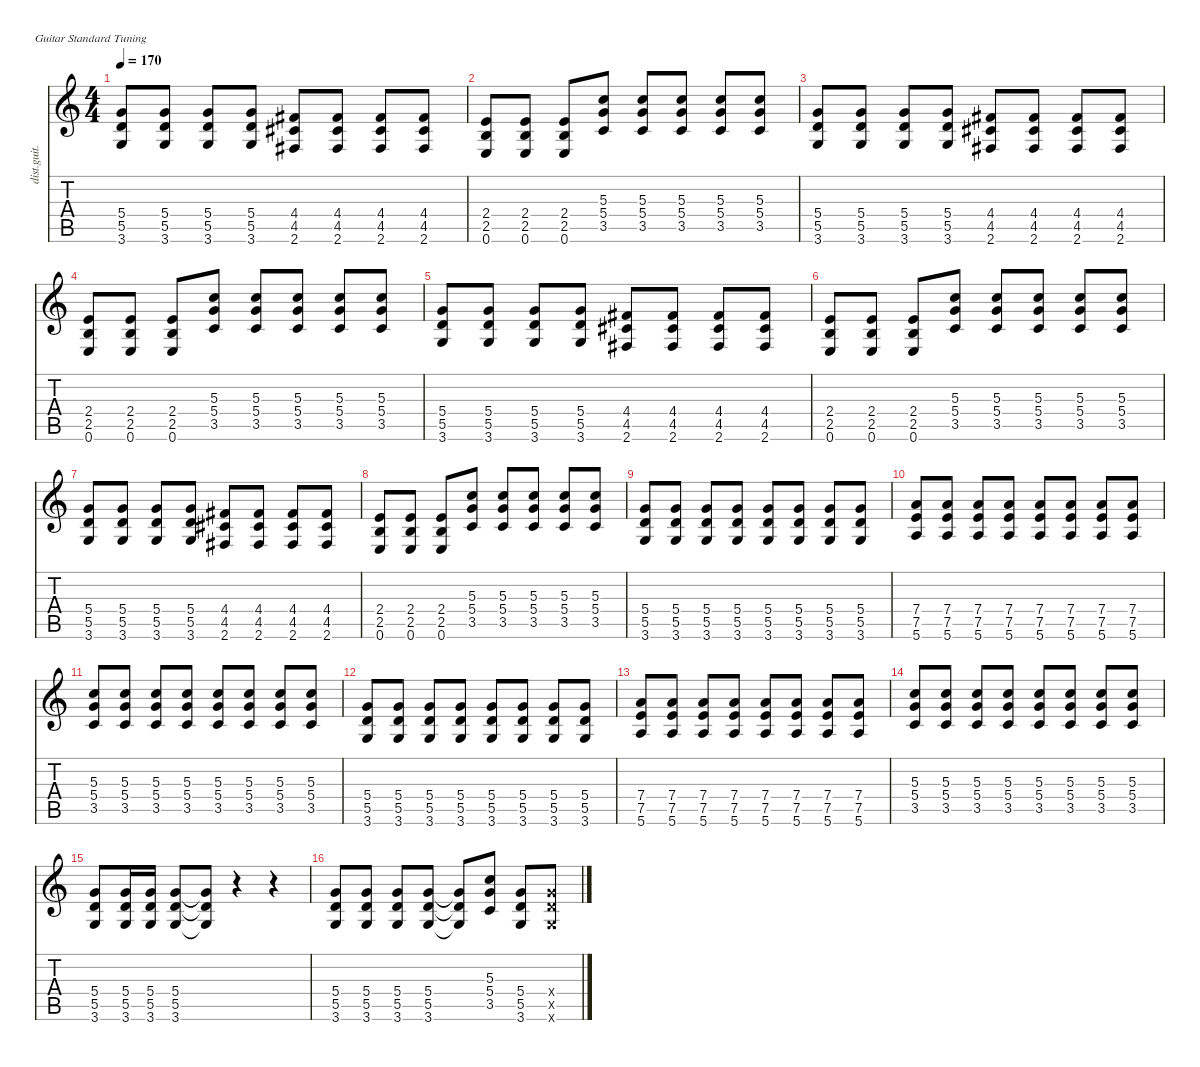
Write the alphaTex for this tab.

\defaultSystemsLayout 4
\hideDynamics
\bracketExtendMode nobrackets
\otherSystemsTrackNameOrientation horizontal
\track ("Piste 1" "dist.guit.") {instrument distortionguitar}
\staff {score tabs}
\tuning (E4 B3 G3 D3 A2 E2)
\ts (4 4)
\tempo 170
\clef g2
\ks c
(5.4 5.5 3.6).8{dy f instrument electricguitarmuted instrument distortionguitar instrument electricguitarmuted instrument distortionguitar beam Up} (5.4 5.5 3.6).8{beam Up} (5.4 5.5 3.6).8{beam Up} (5.4 5.5 3.6).8{beam Up} (4.4{acc #} 4.5{acc #} 2.6{acc #}).8{beam Up} (4.4{acc #} 4.5{acc #} 2.6{acc #}).8{beam Up} (4.4{acc #} 4.5{acc #} 2.6{acc #}).8{beam Up} (4.4{acc #} 4.5{acc #} 2.6{acc #}).8{beam Up} |
(2.4 2.5 0.6).8{instrument electricguitarmuted instrument distortionguitar instrument electricguitarmuted instrument distortionguitar beam Up} (2.4 2.5 0.6).8{beam Up} (2.4 2.5 0.6).8{beam Up} (5.3 5.4 3.5).8{beam Up} (5.3 5.4 3.5).8{beam Up} (5.3 5.4 3.5).8{beam Up} (5.3 5.4 3.5).8{beam Up} (5.3 5.4 3.5).8{beam Up} |
(5.4 5.5 3.6).8{instrument electricguitarmuted instrument distortionguitar instrument electricguitarmuted instrument distortionguitar beam Up} (5.4 5.5 3.6).8{beam Up} (5.4 5.5 3.6).8{beam Up} (5.4 5.5 3.6).8{beam Up} (4.4{acc #} 4.5{acc #} 2.6{acc #}).8{beam Up} (4.4{acc #} 4.5{acc #} 2.6{acc #}).8{beam Up} (4.4{acc #} 4.5{acc #} 2.6{acc #}).8{beam Up} (4.4{acc #} 4.5{acc #} 2.6{acc #}).8{beam Up} |
(2.4 2.5 0.6).8{instrument electricguitarmuted instrument distortionguitar instrument electricguitarmuted instrument distortionguitar beam Up} (2.4 2.5 0.6).8{beam Up} (2.4 2.5 0.6).8{beam Up} (5.3 5.4 3.5).8{beam Up} (5.3 5.4 3.5).8{beam Up} (5.3 5.4 3.5).8{beam Up} (5.3 5.4 3.5).8{beam Up} (5.3 5.4 3.5).8{beam Up} |
(5.4 5.5 3.6).8{instrument electricguitarmuted instrument distortionguitar instrument electricguitarmuted instrument distortionguitar beam Up} (5.4 5.5 3.6).8{beam Up} (5.4 5.5 3.6).8{beam Up} (5.4 5.5 3.6).8{beam Up} (4.4{acc #} 4.5{acc #} 2.6{acc #}).8{beam Up} (4.4{acc #} 4.5{acc #} 2.6{acc #}).8{beam Up} (4.4{acc #} 4.5{acc #} 2.6{acc #}).8{beam Up} (4.4{acc #} 4.5{acc #} 2.6{acc #}).8{beam Up} |
(2.4 2.5 0.6).8{instrument electricguitarmuted instrument distortionguitar instrument electricguitarmuted instrument distortionguitar beam Up} (2.4 2.5 0.6).8{beam Up} (2.4 2.5 0.6).8{beam Up} (5.3 5.4 3.5).8{beam Up} (5.3 5.4 3.5).8{beam Up} (5.3 5.4 3.5).8{beam Up} (5.3 5.4 3.5).8{beam Up} (5.3 5.4 3.5).8{beam Up} |
(5.4 5.5 3.6).8{instrument electricguitarmuted instrument distortionguitar instrument electricguitarmuted instrument distortionguitar beam Up} (5.4 5.5 3.6).8{beam Up} (5.4 5.5 3.6).8{beam Up} (5.4 5.5 3.6).8{beam Up} (4.4{acc #} 4.5{acc #} 2.6{acc #}).8{beam Up} (4.4{acc #} 4.5{acc #} 2.6{acc #}).8{beam Up} (4.4{acc #} 4.5{acc #} 2.6{acc #}).8{beam Up} (4.4{acc #} 4.5{acc #} 2.6{acc #}).8{beam Up} |
(2.4 2.5 0.6).8{instrument electricguitarmuted instrument distortionguitar instrument electricguitarmuted instrument distortionguitar beam Up} (2.4 2.5 0.6).8{beam Up} (2.4 2.5 0.6).8{beam Up} (5.3 5.4 3.5).8{beam Up} (5.3 5.4 3.5).8{beam Up} (5.3 5.4 3.5).8{beam Up} (5.3 5.4 3.5).8{beam Up} (5.3 5.4 3.5).8{beam Up} |
(5.4 5.5 3.6).8{instrument electricguitarmuted beam Up} (5.4 5.5 3.6).8{beam Up} (5.4 5.5 3.6).8{beam Up} (5.4 5.5 3.6).8{beam Up} (5.4 5.5 3.6).8{beam Up} (5.4 5.5 3.6).8{beam Up} (5.4 5.5 3.6).8{beam Up} (5.4 5.5 3.6).8{beam Up} |
(7.4 7.5 5.6).8{beam Up} (7.4 7.5 5.6).8{beam Up} (7.4 7.5 5.6).8{beam Up} (7.4 7.5 5.6).8{beam Up} (7.4 7.5 5.6).8{beam Up} (7.4 7.5 5.6).8{beam Up} (7.4 7.5 5.6).8{beam Up} (7.4 7.5 5.6).8{beam Up} |
(5.3 5.4 3.5).8{beam Up} (5.3 5.4 3.5).8{beam Up} (5.3 5.4 3.5).8{beam Up} (5.3 5.4 3.5).8{beam Up} (5.3 5.4 3.5).8{beam Up} (5.3 5.4 3.5).8{beam Up} (5.3 5.4 3.5).8{beam Up} (5.3 5.4 3.5).8{beam Up} |
(5.4 5.5 3.6).8{beam Up} (5.4 5.5 3.6).8{beam Up} (5.4 5.5 3.6).8{beam Up} (5.4 5.5 3.6).8{beam Up} (5.4 5.5 3.6).8{beam Up} (5.4 5.5 3.6).8{beam Up} (5.4 5.5 3.6).8{beam Up} (5.4 5.5 3.6).8{beam Up} |
(7.4 7.5 5.6).8{beam Up} (7.4 7.5 5.6).8{beam Up} (7.4 7.5 5.6).8{beam Up} (7.4 7.5 5.6).8{beam Up} (7.4 7.5 5.6).8{beam Up} (7.4 7.5 5.6).8{beam Up} (7.4 7.5 5.6).8{beam Up} (7.4 7.5 5.6).8{beam Up} |
(5.3 5.4 3.5).8{beam Up} (5.3 5.4 3.5).8{beam Up} (5.3 5.4 3.5).8{beam Up} (5.3 5.4 3.5).8{beam Up} (5.3 5.4 3.5).8{beam Up} (5.3 5.4 3.5).8{beam Up} (5.3 5.4 3.5).8{beam Up} (5.3 5.4 3.5).8{beam Up} |
(5.4 5.5 3.6).8{instrument distortionguitar beam Up} (5.4 5.5 3.6).16{beam Up} (5.4 5.5 3.6).16{beam Up} (5.4 5.5 3.6).8{beam Up} (5.4{t} 5.5{t} 3.6{t}).8{beam Up} r.4{beam Up} r.4{beam Up} |
(5.4 5.5 3.6).8{beam Up} (5.4 5.5 3.6).8{beam Up} (5.4 5.5 3.6).8{beam Up} (5.4 5.5 3.6).8{beam Up} (5.4{t} 5.5{t} 3.6{t}).8{beam Up} (5.3 5.4 3.5).8{beam Up} (5.4 5.5 3.6).8{beam Up} (5.4{x} 5.5{x} 3.6{x}).8{beam Up}
